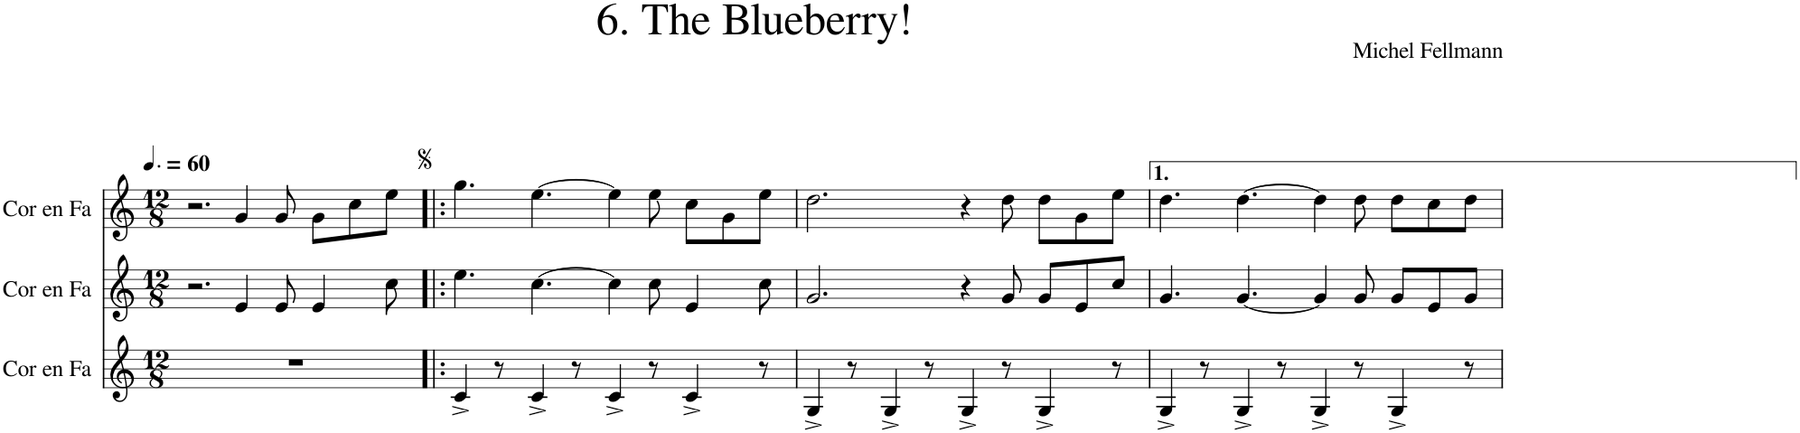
**kern	**kern	**kern
*part3	*part2	*part1
*staff3	*staff2	*staff1
*I"Cor en Fa	*I"Cor en Fa	*I"Cor en Fa
*I'Cor Fa	*I'Cor Fa	*I'Cor Fa
*clefG2	*clefG2	*clefG2
*Trd4c7	*Trd4c7	*Trd4c7
*k[]	*k[]	*k[]
*M12/8	*M12/8	*M12/8
*MM90	*MM90	*MM90
=1	=1	=1
1.r	2.r	2.r
.	4e/	4g/
.	8e/	8g/
.	4e/	8g\L
.	.	8cc\
.	8cc\	8ee\J
=2!|:	=2!|:	=2!|:
4c^/	4.ee\	4.gg\
8r	.	.
4c^/	[4.cc\	[4.ee\
8r	.	.
4c^/	4cc\]	4ee\]
8r	8cc\	8ee\
4c^/	4e/	8cc\L
.	.	8g\
8r	8cc\	8ee\J
=3	=3	=3
4G^/	2.g/	2.dd\
8r	.	.
4G^/	.	.
8r	.	.
4G^/	4r	4r
8r	8g/	8dd\
4G^/	8g/L	8dd\L
.	8e/	8g\
8r	8cc/J	8ee\J
=4	=4	=4
4G^/	4.g/	4.dd\
8r	.	.
4G^/	[4.g/	[4.dd\
8r	.	.
4G^/	4g/]	4dd\]
8r	8g/	8dd\
4G^/	8g/L	8dd\L
.	8e/	8cc\
8r	8g/J	8dd\J
=	=	=
*-	*-	*-
